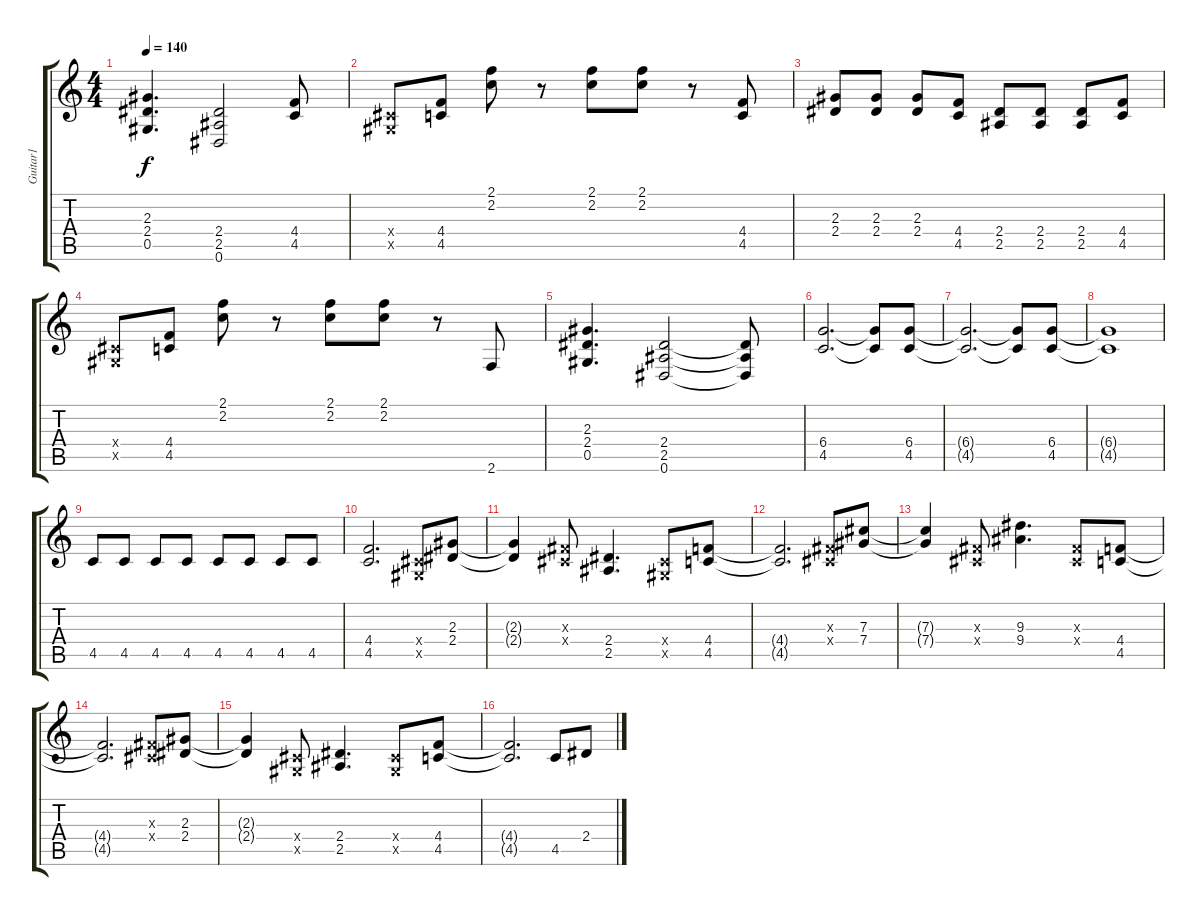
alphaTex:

\track ("Guitar1" "Guitar1") {instrument distortionguitar}
\staff {score tabs}
\tuning (Eb4 Bb3 Gb3 Db3 Ab2 Eb2) {hide}
\ts (4 4)
\tempo 140
\clef g2
\ks c
(2.3 2.4 0.5).4{d dy f} (2.4 2.5 0.6).2 (4.4 4.5).8 |
(0.4{x} 0.5{x}).8 (4.4 4.5).8 (2.1 2.2).8 r.8 (2.1 2.2).8 (2.1 2.2).8 r.8 (4.4 4.5).8 |
(2.3 2.4).8 (2.3 2.4).8 (2.3 2.4).8 (4.4 4.5).8 (2.4 2.5).8 (2.4 2.5).8 (2.4 2.5).8 (4.4 4.5).8 |
(0.4{x} 0.5{x}).8 (4.4 4.5).8 (2.1 2.2).8 r.8 (2.1 2.2).8 (2.1 2.2).8 r.8 2.6.8 |
(2.3 2.4 0.5).4{d} (2.4 2.5 0.6).2 (2.4{t} 2.5{t} 0.6{t}).8 |
(6.4 4.5).2{d} (6.4{t} 4.5{t}).8 (6.4 4.5).8 |
(6.4{t} 4.5{t}).2{d} (6.4{t} 4.5{t}).8 (6.4 4.5).8 |
(6.4{t} 4.5{t}).1 |
4.5.8 4.5.8 4.5.8 4.5.8 4.5.8 4.5.8 4.5.8 4.5.8 |
(4.4 4.5).2{d} (0.4{x} 0.5{x}).8 (2.3 2.4).8 |
(2.3{t} 2.4{t}).4 (0.3{x} 0.4{x}).8 (2.4 2.5).4{d} (0.4{x} 0.5{x}).8 (4.4 4.5).8 |
(4.4{t} 4.5{t}).2{d} (0.3{x} 0.4{x}).8 (7.3 7.4).8 |
(7.3{t} 7.4{t}).4 (0.3{x} 0.4{x}).8 (9.3 9.4).4{d} (0.3{x} 0.4{x}).8 (4.4 4.5).8 |
(4.4{t} 4.5{t}).2{d} (0.3{x} 0.4{x}).8 (2.3 2.4).8 |
(2.3{t} 2.4{t}).4 (0.4{x} 0.5{x}).8 (2.4 2.5).4{d} (0.4{x} 0.5{x}).8 (4.4 4.5).8 |
(4.4{t} 4.5{t}).2{d} 4.5.8 2.4.8
